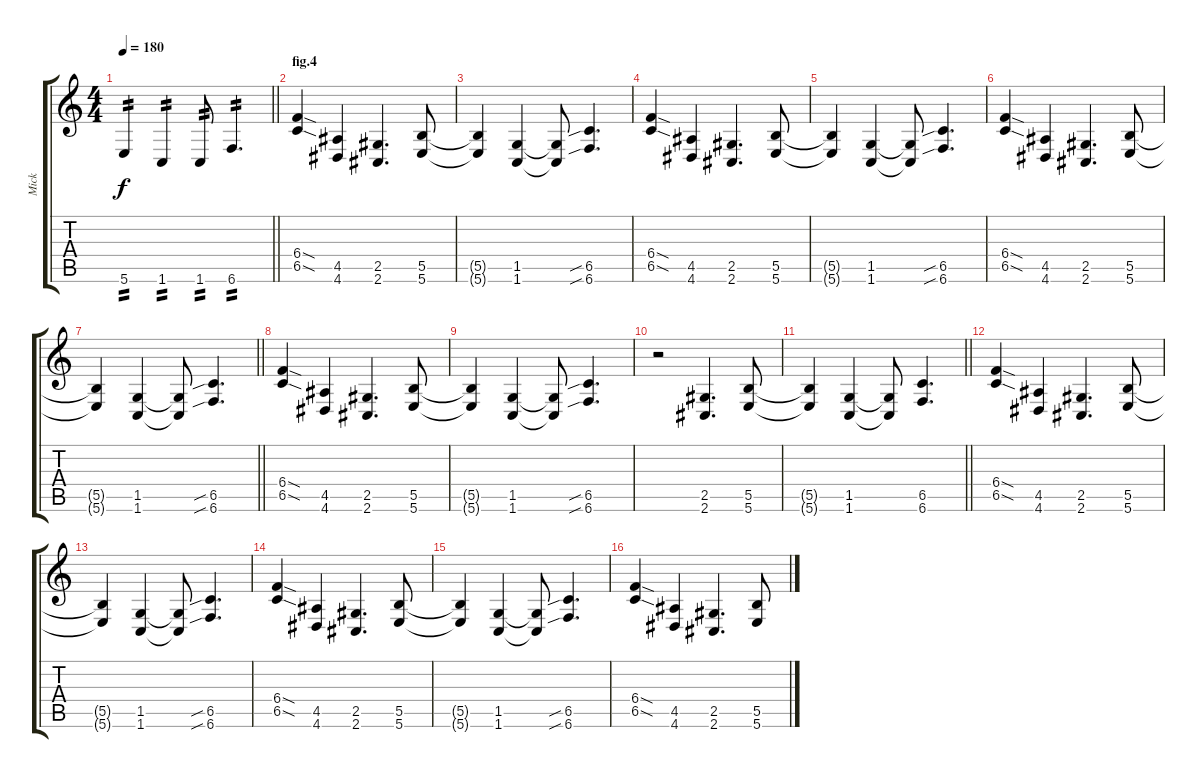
\track ("Mick" "Mick") {instrument distortionguitar}
\staff {score tabs}
\tuning (Db4 Ab3 E3 B2 Gb2 B1) {hide}
\ts (4 4)
\tempo 180
\clef g2
\barLineRight lightlight
\ks c
5.6.4{tp 2 dy f} 1.6.4{tp 2} 1.6.8{tp 2} 6.6.4{d tp 2} |
\section ("" "fig.4")
(6.4{sod} 6.5{sod}).4 (4.5 4.6).4 (2.5 2.6).4{d} (5.5 5.6).8 |
(5.5{t} 5.6{t}).4 (1.5 1.6).4 (1.5{t} 1.6{t}).8 (6.5{sib} 6.6{sib}).4{d} |
(6.4{sod} 6.5{sod}).4 (4.5 4.6).4 (2.5 2.6).4{d} (5.5 5.6).8 |
(5.5{t} 5.6{t}).4 (1.5 1.6).4 (1.5{t} 1.6{t}).8 (6.5{sib} 6.6{sib}).4{d} |
(6.4{sod} 6.5{sod}).4 (4.5 4.6).4 (2.5 2.6).4{d} (5.5 5.6).8 |
\barLineRight lightlight
(5.5{t} 5.6{t}).4 (1.5 1.6).4 (1.5{t} 1.6{t}).8 (6.5{sib} 6.6{sib}).4{d} |
\section ("" "")
(6.4{sod} 6.5{sod}).4 (4.5 4.6).4 (2.5 2.6).4{d} (5.5 5.6).8 |
(5.5{t} 5.6{t}).4 (1.5 1.6).4 (1.5{t} 1.6{t}).8 (6.5{sib} 6.6{sib}).4{d} |
r.2 (2.5 2.6).4{d} (5.5 5.6).8 |
\barLineRight lightlight
(5.5{t} 5.6{t}).4 (1.5 1.6).4 (1.5{t} 1.6{t}).8 (6.5 6.6).4{d} |
\section ("" "")
(6.4{sod} 6.5{sod}).4 (4.5 4.6).4 (2.5 2.6).4{d} (5.5 5.6).8 |
(5.5{t} 5.6{t}).4 (1.5 1.6).4 (1.5{t} 1.6{t}).8 (6.5{sib} 6.6{sib}).4{d} |
(6.4{sod} 6.5{sod}).4 (4.5 4.6).4 (2.5 2.6).4{d} (5.5 5.6).8 |
(5.5{t} 5.6{t}).4 (1.5 1.6).4 (1.5{t} 1.6{t}).8 (6.5{sib} 6.6{sib}).4{d} |
(6.4{sod} 6.5{sod}).4 (4.5 4.6).4 (2.5 2.6).4{d} (5.5 5.6).8
